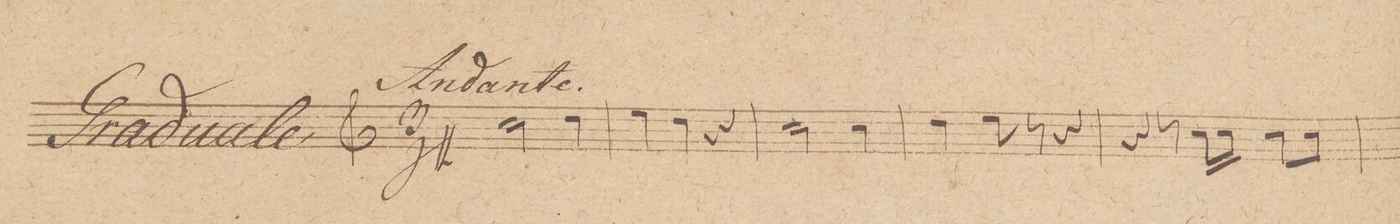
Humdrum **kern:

**kern
*I"Corno 1mo in F
*clefG2
*k[b-]
*M3/4
2f\
4g\
=2
4a\
4f\
4r
=3
2f\
4f\
=4
4g\
8a\
8r
4r
=5
4r
8r
16f\LL
16f\JJ
8f\L
8f\J
=6
*-
